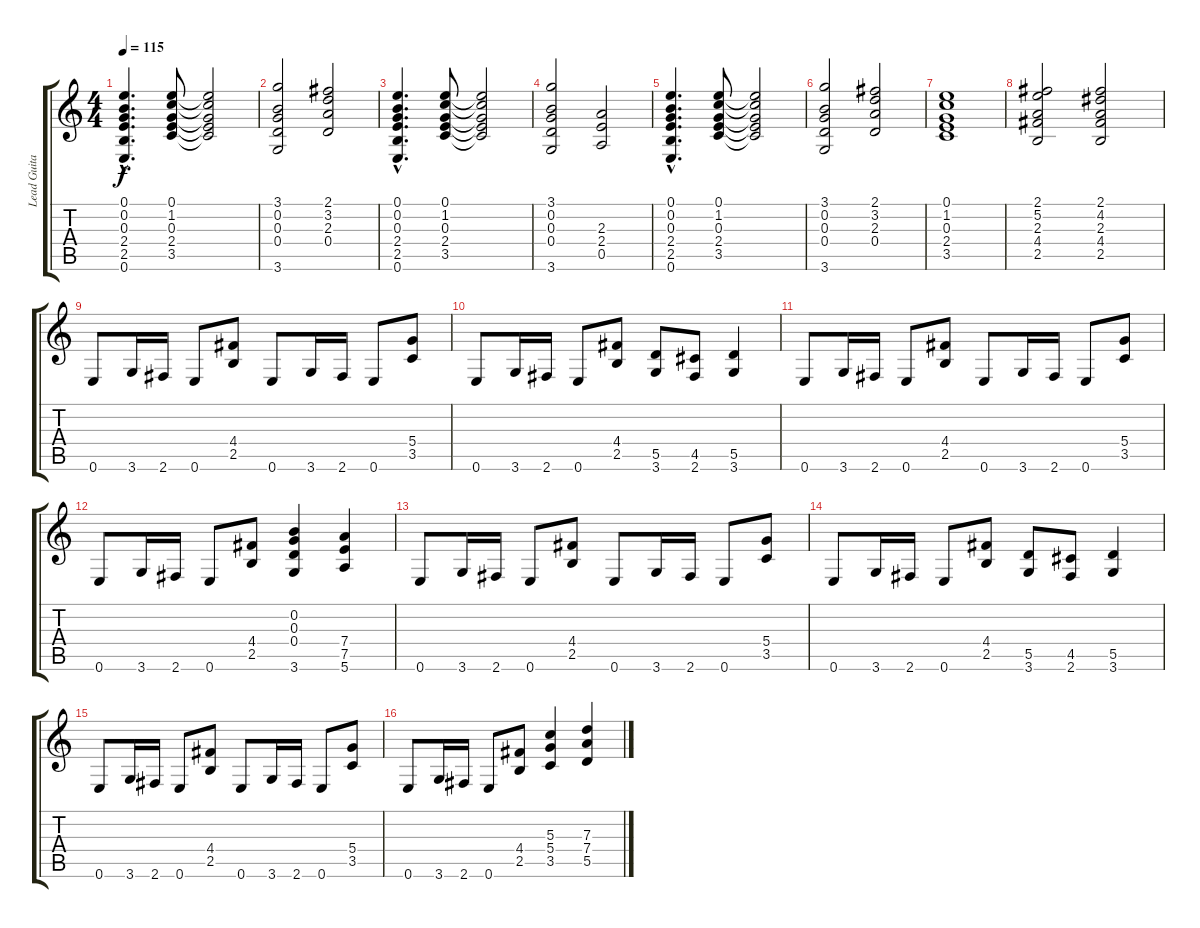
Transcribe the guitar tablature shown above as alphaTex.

\track ("Lead Guitar" "Lead Guita") {instrument distortionguitar}
\staff {score tabs}
\tuning (E4 B3 G3 D3 A2 E2) {hide}
\ts (4 4)
\tempo 115
\clef g2
\ks c
(0.1{hac} 0.2{hac} 0.3{hac} 2.4{hac} 2.5{hac} 0.6{hac}).4{d dy f} (0.1 1.2 0.3 2.4 3.5).8 (0.1{t} 1.2{t} 0.3{t} 2.4{t} 3.5{t}).2 |
(3.1 0.2 0.3 0.4 3.6).2 (2.1 3.2 2.3 0.4).2 |
(0.1{hac} 0.2{hac} 0.3{hac} 2.4{hac} 2.5{hac} 0.6{hac}).4{d} (0.1 1.2 0.3 2.4 3.5).8 (0.1{t} 1.2{t} 0.3{t} 2.4{t} 3.5{t}).2 |
(3.1 0.2 0.3 0.4 3.6).2 (2.3 2.4 0.5).2 |
(0.1{hac} 0.2{hac} 0.3{hac} 2.4{hac} 2.5{hac} 0.6{hac}).4{d} (0.1 1.2 0.3 2.4 3.5).8 (0.1{t} 1.2{t} 0.3{t} 2.4{t} 3.5{t}).2 |
(3.1 0.2 0.3 0.4 3.6).2 (2.1 3.2 2.3 0.4).2 |
(0.1 1.2 0.3 2.4 3.5).1 |
(2.1 5.2 2.3 4.4 2.5).2 (2.1 4.2 2.3 4.4 2.5).2 |
0.6.8 3.6.16 2.6.16 0.6.8 (4.4 2.5).8 0.6.8 3.6.16 2.6.16 0.6.8 (5.4 3.5).8 |
0.6.8 3.6.16 2.6.16 0.6.8 (4.4 2.5).8 (5.5 3.6).8 (4.5 2.6).8 (5.5 3.6).4 |
0.6.8 3.6.16 2.6.16 0.6.8 (4.4 2.5).8 0.6.8 3.6.16 2.6.16 0.6.8 (5.4 3.5).8 |
0.6.8 3.6.16 2.6.16 0.6.8 (4.4 2.5).8 (0.2 0.3 0.4 3.6).4 (7.4 7.5 5.6).4 |
0.6.8 3.6.16 2.6.16 0.6.8 (4.4 2.5).8 0.6.8 3.6.16 2.6.16 0.6.8 (5.4 3.5).8 |
0.6.8 3.6.16 2.6.16 0.6.8 (4.4 2.5).8 (5.5 3.6).8 (4.5 2.6).8 (5.5 3.6).4 |
0.6.8 3.6.16 2.6.16 0.6.8 (4.4 2.5).8 0.6.8 3.6.16 2.6.16 0.6.8 (5.4 3.5).8 |
0.6.8 3.6.16 2.6.16 0.6.8 (4.4 2.5).8 (5.3 5.4 3.5).4 (7.3 7.4 5.5).4
